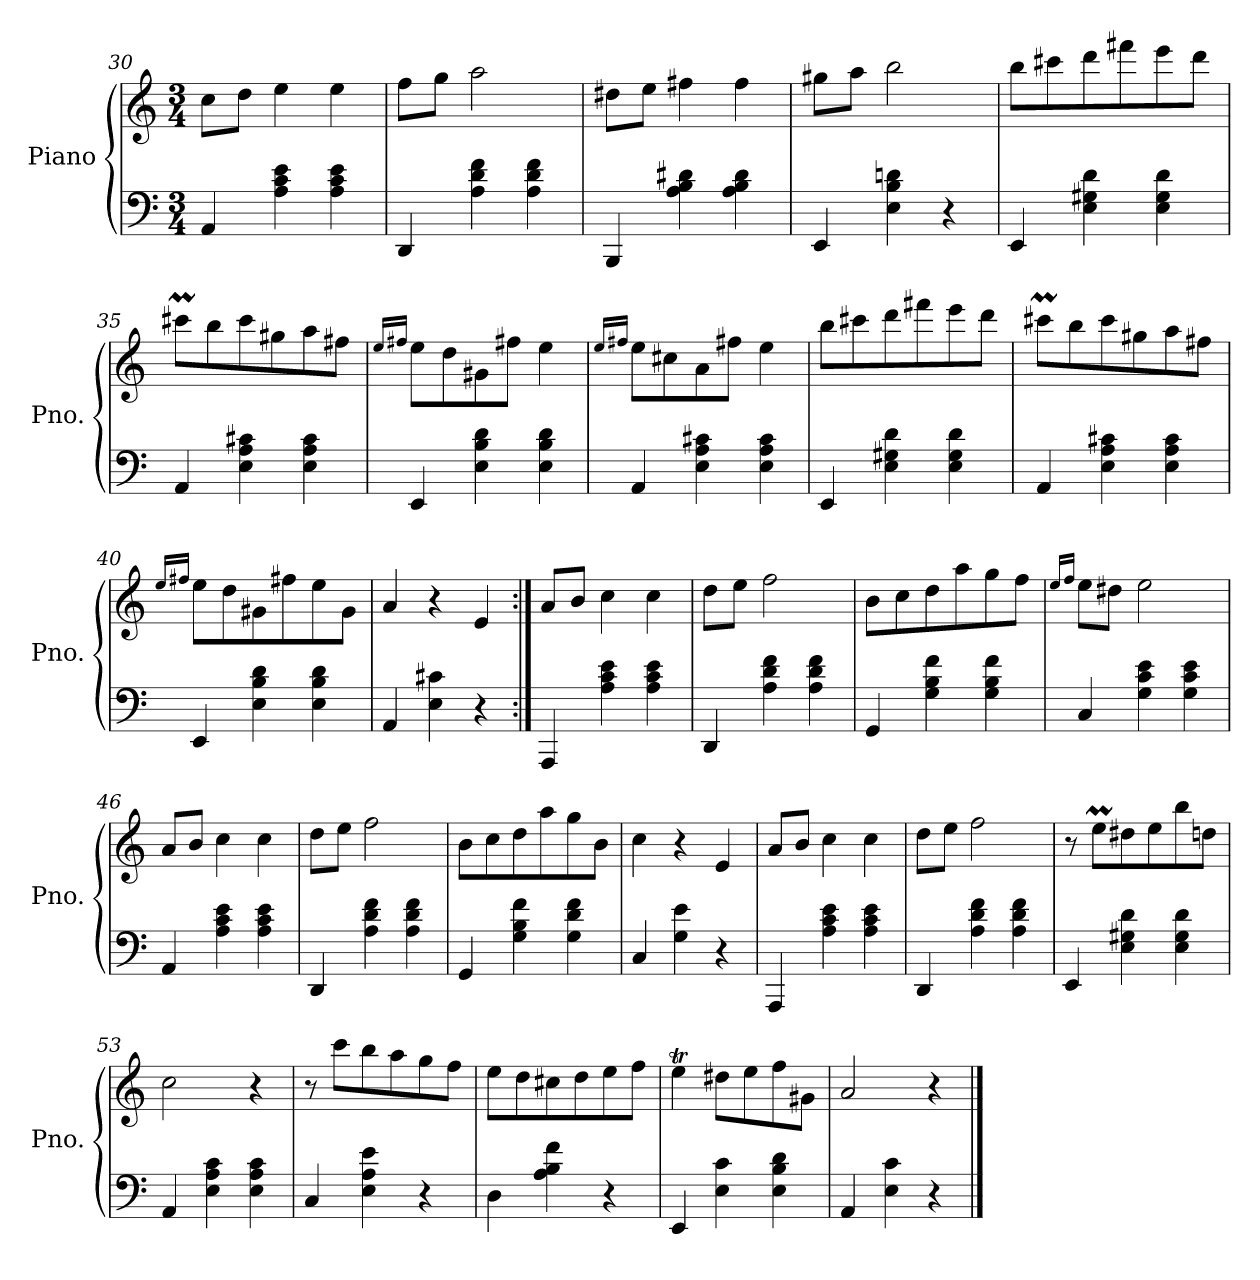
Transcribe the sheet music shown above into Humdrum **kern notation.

**kern	**kern
*part1	*part1
*staff2	*staff1
*I"Piano	*
*I'Pno.	*
*clefF4	*clefG2
*k[]	*k[]
*M3/4	*M3/4
=30	=30
4AA/	8cc\L
.	8dd\J
4A\ 4c\ 4e\	4ee\
4A\ 4c\ 4e\	4ee\
=31	=31
4DD/	8ff\L
.	8gg\J
4A\ 4d\ 4f\	2aa\
4A\ 4d\ 4f\	.
!!LO:LB:g=z
=32	=32
4BBB/	8dd#X\L
.	8ee\J
4A\ 4B\ 4d#X\	4ff#X\
4A\ 4B\ 4d#\	4ff#\
=33	=33
4EE/	8gg#X\L
.	8aa\J
4E\ 4B\ 4dn\	2bb\
4r	.
=34	=34
4EE/	8bb\L
.	8ccc#X\
4E\ 4G#X\ 4d\	8ddd\
.	8fff#X\
4E\ 4G#\ 4d\	8eee\
.	8ddd\J
=35	=35
4AA/	8ccc#Xm\L
.	8bb\
4E\ 4A\ 4c#X\	8ccc#\
.	8gg#X\
4E\ 4A\ 4c#\	8aa\
.	8ff#X\J
=36	=36
.	16qee/LL
.	16qff#X/JJ
4EE/	8ee\L
.	8dd\
4E\ 4B\ 4d\	8g#X\
.	8ff#X\J
4E\ 4B\ 4d\	4ee\
!!LO:LB:g=z
=37	=37
.	16qee/LL
.	16qff#X/JJ
4AA/	8ee\L
.	8cc#X\
4E\ 4A\ 4c#X\	8a\
.	8ff#X\J
4E\ 4A\ 4c#\	4ee\
=38	=38
4EE/	8bb\L
.	8ccc#X\
4E\ 4G#X\ 4d\	8ddd\
.	8fff#X\
4E\ 4G#\ 4d\	8eee\
.	8ddd\J
=39	=39
4AA/	8ccc#Xm\L
.	8bb\
4E\ 4A\ 4c#X\	8ccc#\
.	8gg#X\
4E\ 4A\ 4c#\	8aa\
.	8ff#X\J
=40	=40
.	16qee/LL
.	16qff#X/JJ
4EE/	8ee\L
.	8dd\
4E\ 4B\ 4d\	8g#X\
.	8ff#X\
4E\ 4B\ 4d\	8ee\
.	8g#\J
=41	=41
4AA/	4a/
4E\ 4c#X\	4r
4r	4e/
!!LO:LB:g=z
=42:|!	=42:|!
4AAA/	8a/L
.	8b/J
4A\ 4c\ 4e\	4cc\
4A\ 4c\ 4e\	4cc\
=43	=43
4DD/	8dd\L
.	8ee\J
4A\ 4d\ 4f\	2ff\
4A\ 4d\ 4f\	.
=44	=44
4GG/	8b\L
.	8cc\
4G\ 4B\ 4f\	8dd\
.	8aa\
4G\ 4B\ 4f\	8gg\
.	8ff\J
=45	=45
.	16qee/LL
.	16qff/JJ
4C/	8ee\L
.	8dd#X\J
4G\ 4c\ 4e\	2ee\
4G\ 4c\ 4e\	.
=46	=46
4AA/	8a/L
.	8b/J
4A\ 4c\ 4e\	4cc\
4A\ 4c\ 4e\	4cc\
=47	=47
4DD/	8dd\L
.	8ee\J
4A\ 4d\ 4f\	2ff\
4A\ 4d\ 4f\	.
!!LO:LB:g=z
=48	=48
4GG/	8b\L
.	8cc\
4G\ 4B\ 4f\	8dd\
.	8aa\
4G\ 4d\ 4f\	8gg\
.	8b\J
=49	=49
4C/	4cc\
4G\ 4e\	4r
4r	4e/
=50	=50
4AAA/	8a/L
.	8b/J
4A\ 4c\ 4e\	4cc\
4A\ 4c\ 4e\	4cc\
=51	=51
4DD/	8dd\L
.	8ee\J
4A\ 4d\ 4f\	2ff\
4A\ 4d\ 4f\	.
=52	=52
4EE/	8r
.	8eem\L
4E\ 4G#X\ 4d\	8dd#X\
.	8ee\
4E\ 4G#\ 4d\	8bb\
.	8ddn\J
!!LO:LB:g=z
=53	=53
4AA/	2cc\
4E\ 4A\ 4c\	.
4E\ 4A\ 4c\	4r
=54	=54
4C/	8r
.	8ccc\L
4E\ 4A\ 4e\	8bb\
.	8aa\
4r	8gg\
.	8ff\J
=55	=55
4D\	8ee\L
.	8dd\
4A\ 4B\ 4f\	8cc#X\
.	8dd\
4r	8ee\
.	8ff\J
=56	=56
4EE/	4eet\
4E\ 4c\	8dd#X\L
.	8ee\
4E\ 4B\ 4d\	8ff\
.	8g#X\J
=57	=57
4AA/	2a/
4E\ 4c\	.
4r	4r
==	==
*-	*-
